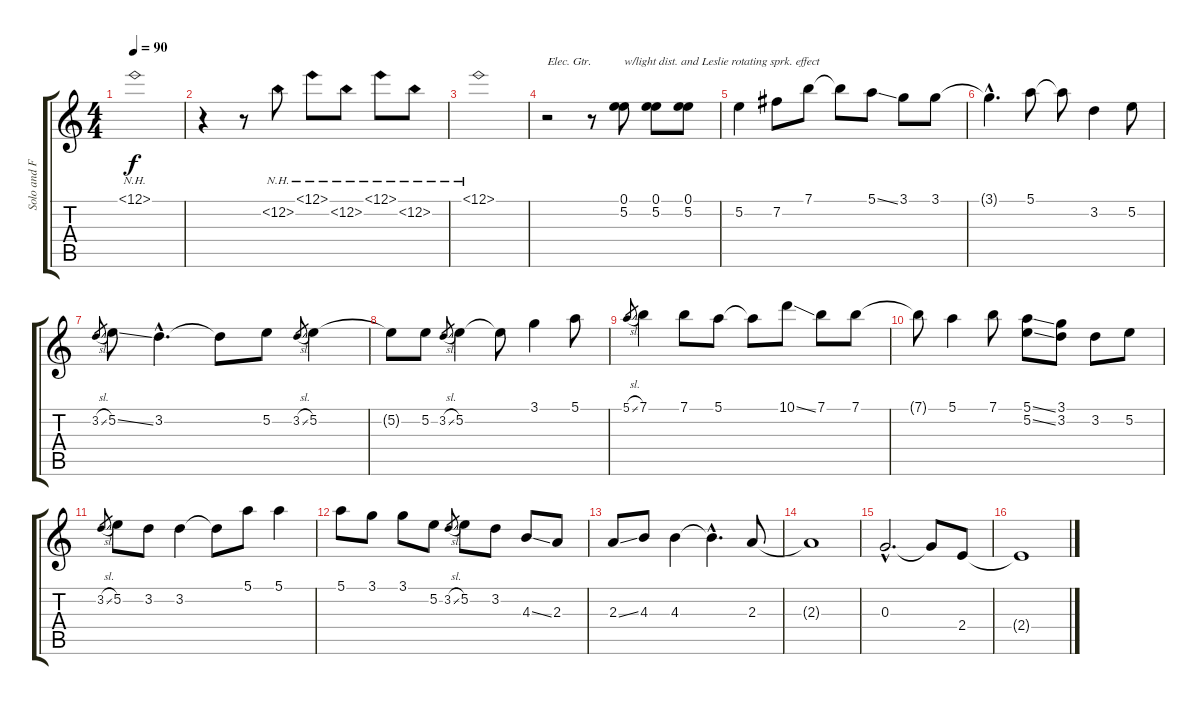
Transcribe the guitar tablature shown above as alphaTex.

\track ("Solo and Fills" "Solo and F") {instrument acousticguitarsteel}
\staff {score tabs}
\tuning (E4 B3 G3 D3 A2 E2) {hide}
\ts (4 4)
\tempo 90
\clef g2
\ks c
12.1{nh}.1{dy f} |
r.4 r.8 12.2{nh}.8 12.1{nh}.8 12.2{nh}.8 12.1{nh}.8 12.2{nh}.8 |
12.1{nh}.1 |
r.2{txt "Elec. Gtr."} r.8 (0.1 5.2).8{txt "w/light dist. and Leslie rotating sprk. effect" volume 16 instrument overdrivenguitar} (0.1 5.2).8 (0.1 5.2).8 |
5.2.4 7.2.8 7.1.8 7.1{t}.8 5.1{ss}.8 3.1.8 3.1.8 |
3.1{hac t}.4{d} 5.1.8 5.1{t}.8 3.2.4 5.2.8 |
3.2{sl}.8{gr} 5.2{ss}.8 3.2{hac}.4{d} 3.2{t}.8 5.2.8 3.2{sl}.8{gr} 5.2.4 |
5.2{t}.8 5.2.8 3.2{sl}.8{gr} 5.2.4 5.2{t}.8 3.1.4 5.1.8 |
5.1{sl}.8{gr} 7.1.4 7.1.8 5.1.8 5.1{t}.8 10.1{ss}.8 7.1.8 7.1.8 |
7.1{t}.8 5.1.4 7.1.8 (5.1{ss} 5.2{ss}).8 (3.1 3.2).8 3.2.8 5.2.8 |
3.2{sl}.8{gr} 5.2.8 3.2.8 3.2.4 3.2{t}.8 5.1.8 5.1.4 |
5.1.8 3.1.8 3.1.8 5.2.8 3.2{sl}.8{gr} 5.2.8 3.2.8 4.3{ss}.8 2.3.8 |
2.3{ss}.8 4.3.8 4.3.4 4.3{hac t}.4{d} 2.3.8 |
2.3{t}.1 |
0.3{hac}.2{d} 0.3{t}.8 2.4.8 |
2.4{t}.1
